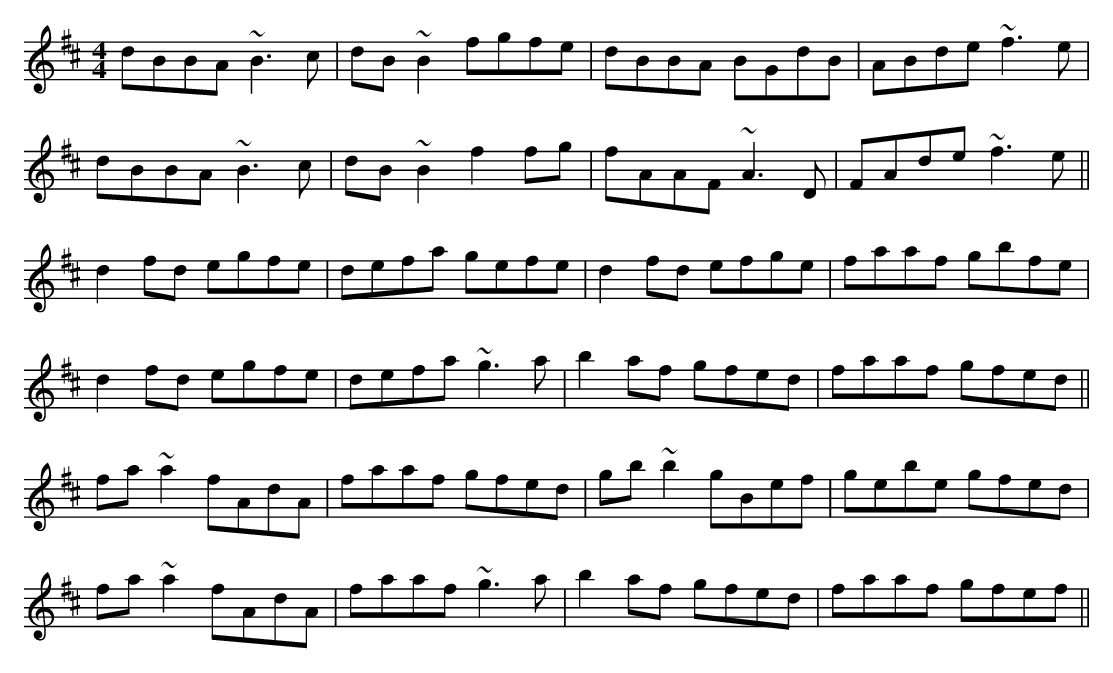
X:1
M:4/4
K:Bmin
dBBA ~B3c|dB~B2 fgfe|dBBA BGdB|ABde ~f3e|
dBBA ~B3c|dB~B2 f2fg|fAAF ~A3D|FAde ~f3e||
d2fd egfe|defa gefe|d2fd efge|faaf gbfe|
d2fd egfe|defa ~g3a|b2af gfed|faaf gfed||
fa~a2 fAdA|faaf gfed|gb~b2 gBef|gebe gfed|
fa~a2 fAdA|faaf ~g3a|b2af gfed|faaf gfef||
